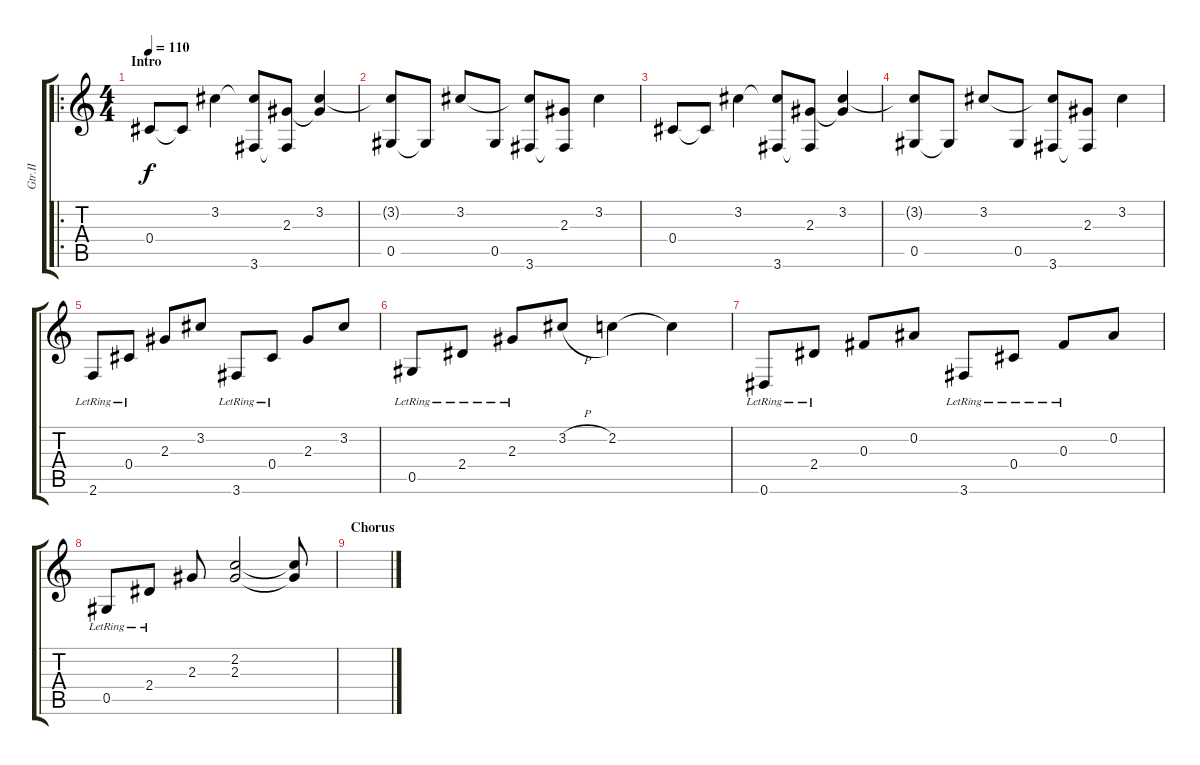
\track ("Gtr.II" "Gtr.II") {instrument electricguitarjazz}
\staff {score tabs}
\tuning (Eb4 Bb3 Gb3 Db3 Ab2 Eb2) {hide}
\ro
\ts (4 4)
\section ("" "Intro")
\tempo 110
\clef g2
\ks c
0.4.8{dy f balance 16 instrument electricguitarjazz} 0.4{t}.8 3.2.4 (3.2{t} 3.6).8 (2.3 3.6{t}).8 (3.2 2.3{t}).4 |
(3.2{t} 0.5).8 0.5{t}.8 3.2.8 0.5.8 (3.2{t} 3.6).8 (2.3 3.6{t}).8 3.2.4 |
0.4.8{balance 8} 0.4{t}.8 3.2.4 (3.2{t} 3.6).8 (2.3 3.6{t}).8 (3.2 2.3{t}).4 |
(3.2{t} 0.5).8 0.5{t}.8 3.2.8 0.5.8 (3.2{t} 3.6).8 (2.3 3.6{t}).8 3.2.4 |
2.6{lr}.8 0.4{lr}.8 2.3.8 3.2.8 3.6{lr}.8 0.4{lr}.8 2.3.8 3.2.8 |
0.5{lr}.8 2.4{lr}.8 2.3{lr}.8 3.2{h}.8 2.2.4 2.2{t}.4 |
0.6{lr}.8 2.4{lr}.8 0.3.8 0.2.8 3.6{lr}.8 0.4{lr}.8 0.3{lr}.8 0.2.8 |
0.5{lr}.8 2.4{lr}.8 2.3.8 (2.2 2.3).2 (2.2{t} 2.3{t}).8 |
\section ("" "Chorus")
